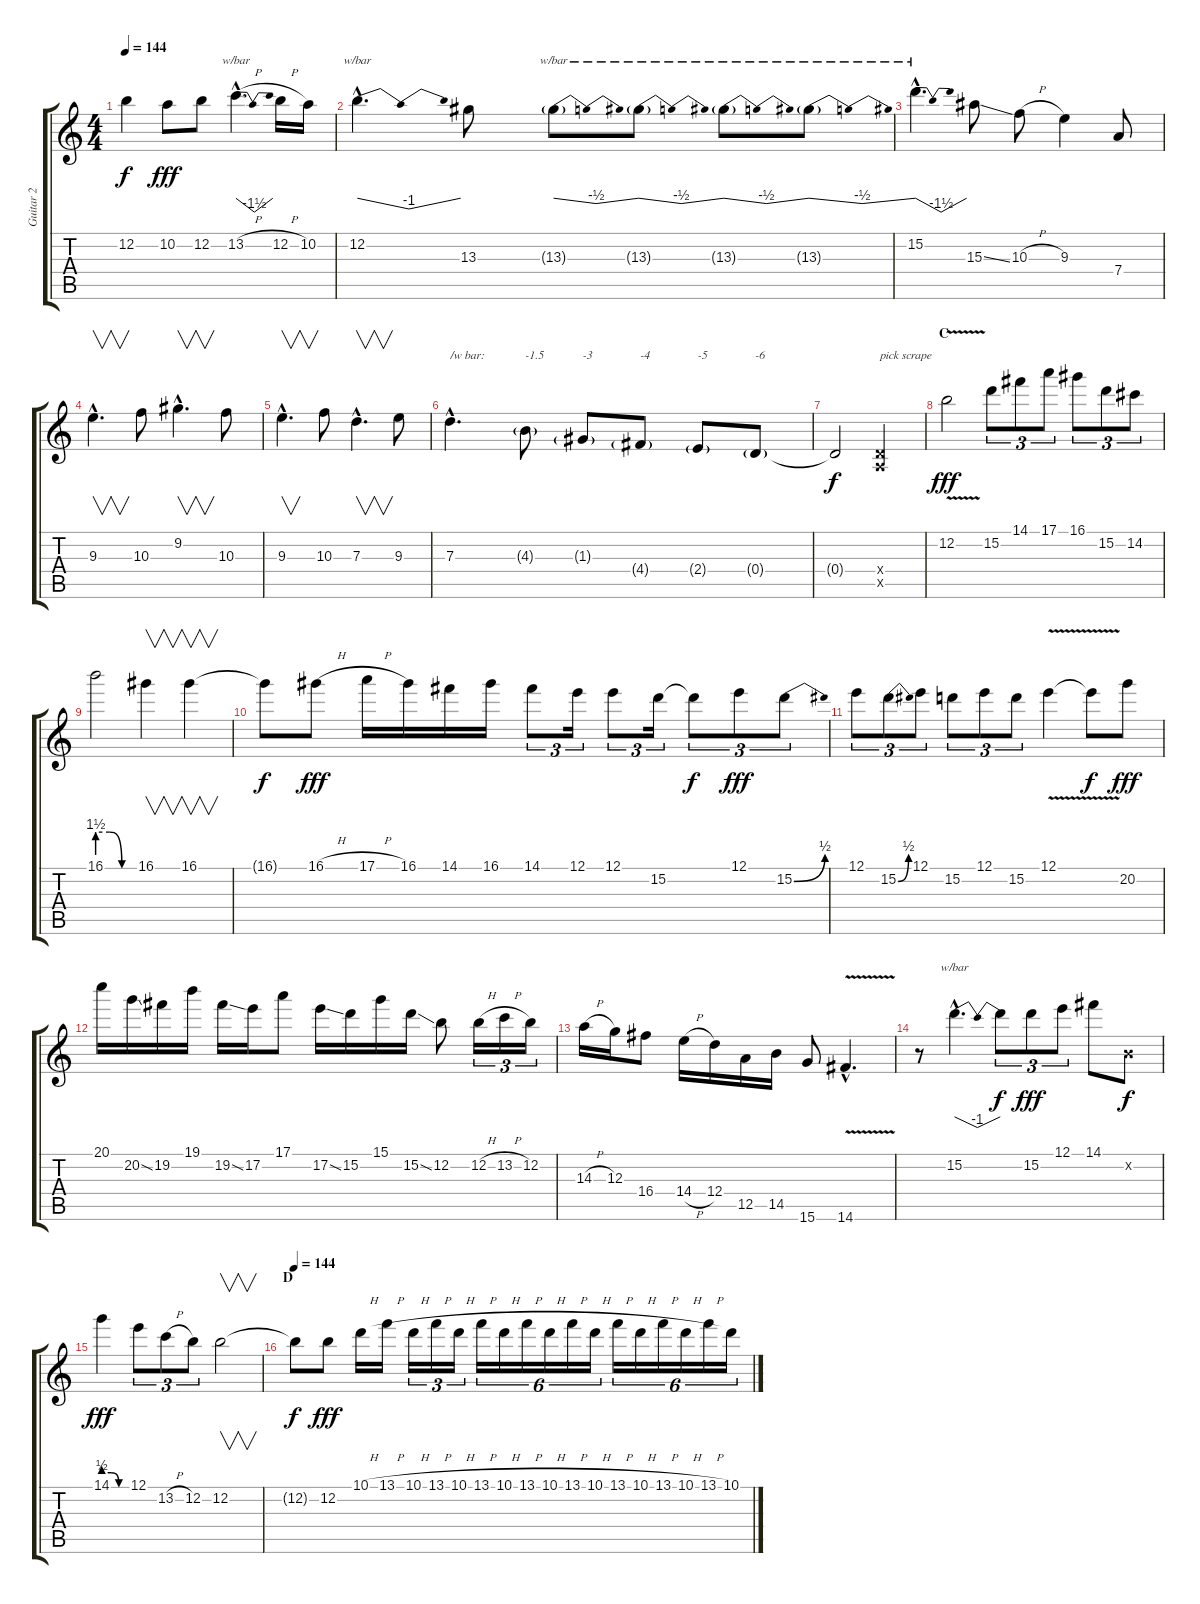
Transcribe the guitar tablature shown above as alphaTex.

\track ("Guitar 2" "Guitar 2") {instrument distortionguitar}
\staff {score tabs}
\tuning (E4 B3 G3 D3 A2 E2) {hide}
\ts (4 4)
\tempo 144
\clef g2
\ks c
12.2{t}.4{dy f} 10.2.8{dy fff} 12.2.8 13.2{h hac}.4{d tbe (dip default 0 0 30 -6 60 0)} 12.2{h}.16 10.2.16 |
12.2{hac}.4{d tbe (dip default 0 0 30 -4 60 0)} 13.3.8 13.3{g}.8{tbe (dip default 0 0 30 -2 60 0)} 13.3{g}.8{tbe (dip default 0 0 30 -2 60 0)} 13.3{g}.8{tbe (dip default 0 0 30 -2 60 0)} 13.3{g}.8{tbe (dip default 0 0 30 -2 60 0)} |
15.2{hac}.4{d tbe (dip default 0 0 30 -6 60 0)} 15.3{ss}.8 10.3{h}.8 9.3.4 7.4.8 |
9.3{hac}.4{v d} 10.3.8 9.2{hac}.4{v d} 10.3.8 |
9.3{hac}.4{v d} 10.3.8 7.3{hac}.4{v d} 9.3.8 |
7.3{hac}.4{d txt "/w bar:"} 4.3{g}.8{txt "-1.5"} 1.3{g}.8{txt "-3"} 4.4{g}.8{txt "-4"} 2.4{g}.8{txt "-5"} 0.4{g}.8{txt "-6"} |
0.4{t}.2{dy f} (0.4{x} 0.5{x}).2{txt "pick scrape"} |
\section ("" "C")
12.2{v}.2{dy fff} 15.2.8{tu (3 2)} 14.1.8{tu (3 2)} 17.1.8{tu (3 2)} 16.1.8{tu (3 2)} 15.2.8{tu (3 2)} 14.2.8{tu (3 2)} |
16.1{be (custom 0 6 20 6 40 0 60 0)}.2 16.1.4{v} 16.1.4{v} |
16.1{t}.8{dy f} 16.1{h}.8{dy fff} 17.1{h}.16 16.1.16 14.1.16 16.1.16 14.1.8{tu (3 2)} 12.1.16{tu (3 2)} 12.1.8{tu (3 2)} 15.2.16{tu (3 2)} 15.2{t}.8{tu (3 2) dy f} 12.1.8{tu (3 2) dy fff} 15.2{be (bend 0 0 60 2)}.8{tu (3 2)} |
12.1.8{tu (3 2)} 15.2{be (bend 0 0 60 2)}.8{tu (3 2)} 12.1.8{tu (3 2)} 15.2.8{tu (3 2)} 12.1.8{tu (3 2)} 15.2.8{tu (3 2)} 12.1{v}.4 12.1{t}.8{dy f} 20.2.8{dy fff} |
20.1.16 20.2{ss}.16 19.2.16 19.1.16 19.2{ss}.16 17.2.16 17.1.8 17.2{ss}.16 15.2.16 15.1.16 15.2{ss}.16 12.2.8 12.2{h}.16{tu (3 2)} 13.2{h}.16{tu (3 2)} 12.2.16{tu (3 2)} |
14.3{h}.16 12.3.16 16.4.8 14.4{h}.16 12.4.16 12.5.16 14.5.16 15.6.8 14.6{v hac}.4{d} |
r.8 15.2{hac}.4{d tbe (dip default 0 0 30 -4 60 0)} 15.2{t}.8{tu (3 2) dy f} 15.2.8{tu (3 2) dy fff} 12.1.8{tu (3 2)} 14.1.8 0.2{x}.8{dy f} |
14.1{be (custom 0 2 20 2 40 0 60 0)}.4{dy fff} 12.1.8{tu (3 2)} 13.2{h}.8{tu (3 2)} 12.2.8{tu (3 2)} 12.2.2{v} |
\section ("" "D")
\tempo 144
12.2{t}.8{dy f} 12.2.8{dy fff} 10.1{h}.16 13.1{h}.16 10.1{h}.16{tu (3 2)} 13.1{h}.16{tu (3 2)} 10.1{h}.16{tu (3 2)} 13.1{h}.16{tu (6 4)} 10.1{h}.16{tu (6 4)} 13.1{h}.16{tu (6 4)} 10.1{h}.16{tu (6 4)} 13.1{h}.16{tu (6 4)} 10.1{h}.16{tu (6 4)} 13.1{h}.16{tu (6 4)} 10.1{h}.16{tu (6 4)} 13.1{h}.16{tu (6 4)} 10.1{h}.16{tu (6 4)} 13.1{h}.16{tu (6 4)} 10.1{h}.16{tu (6 4)}
